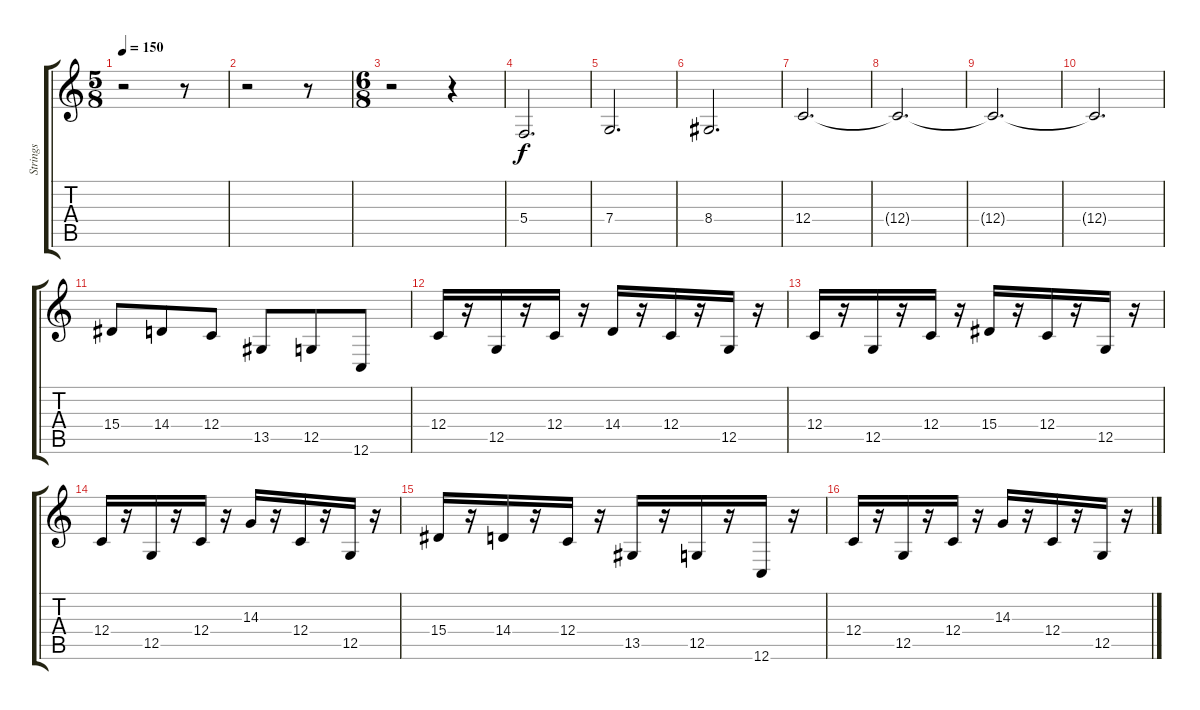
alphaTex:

\track ("Strings" "Strings") {instrument stringensemble1}
\staff {score tabs}
\tuning (D4 A3 F3 C3 G2 C2) {hide}
\ts (5 8)
\tempo 150
\clef g2
\ks c
r.2{dy f} r.8 |
r.2 r.8 |
\ts (6 8)
r.2 r.4 |
5.4.2{d} |
7.4.2{d} |
8.4.2{d} |
12.4.2{d} |
12.4{t}.2{d} |
12.4{t}.2{d} |
12.4{t}.2{d} |
15.4.8 14.4.8 12.4.8 13.5.8 12.5.8 12.6.8 |
12.4.16 r.16 12.5.16 r.16 12.4.16 r.16 14.4.16 r.16 12.4.16 r.16 12.5.16 r.16 |
12.4.16 r.16 12.5.16 r.16 12.4.16 r.16 15.4.16 r.16 12.4.16 r.16 12.5.16 r.16 |
12.4.16 r.16 12.5.16 r.16 12.4.16 r.16 14.3.16 r.16 12.4.16 r.16 12.5.16 r.16 |
15.4.16 r.16 14.4.16 r.16 12.4.16 r.16 13.5.16 r.16 12.5.16 r.16 12.6.16 r.16 |
12.4.16 r.16 12.5.16 r.16 12.4.16 r.16 14.3.16 r.16 12.4.16 r.16 12.5.16 r.16
